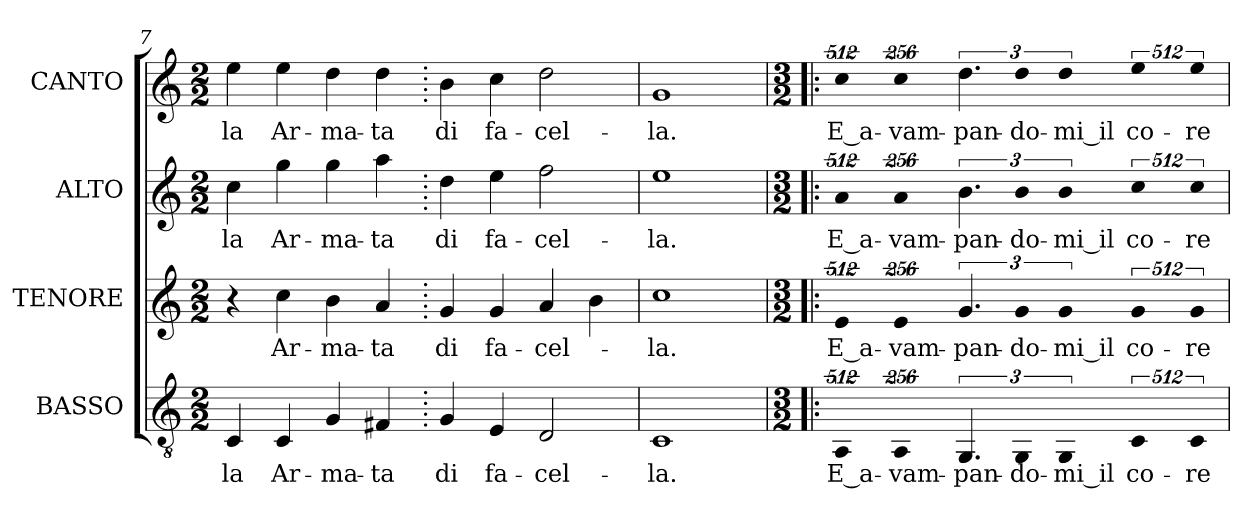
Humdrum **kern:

**kern	**text	**kern	**text	**kern	**text	**kern	**text
*part4	*part4	*part3	*part3	*part2	*part2	*part1	*part1
*staff4	*staff4	*staff3	*staff3	*staff2	*staff2	*staff1	*staff1
*I"BASSO	*	*I"TENORE	*	*I"ALTO	*	*I"CANTO	*
*clefGv2	*	*clefG2	*	*clefG2	*	*clefG2	*
*k[]	*	*k[]	*	*k[]	*	*k[]	*
*C:	*	*C:	*	*C:	*	*C:	*
*M2/2	*	*M2/2	*	*M2/2	*	*M2/2	*
=7	=7	=7	=7	=7	=7	=7	=7
!	!LO:LY:b:color=#000000	!	!	!	!	!	!
!	!	!	!	!	!LO:LY:b:color=#000000	!	!
!	!	!	!	!	!	!	!LO:LY:b:color=#000000
4Ci/	-la	4r	.	4cci\	-la	4eei\	-la
!	!LO:LY:b:color=#000000	!	!	!	!	!	!
!	!	!	!LO:LY:b:color=#000000	!	!	!	!
!	!	!	!	!	!LO:LY:b:color=#000000	!	!
!	!	!	!	!	!	!	!LO:LY:b:color=#000000
4Ci/	Ar-	4cci\	Ar-	4ggi\	Ar-	4eei\	Ar-
!	!LO:LY:b:color=#000000	!	!	!	!	!	!
!	!	!	!LO:LY:b:color=#000000	!	!	!	!
!	!	!	!	!	!LO:LY:b:color=#000000	!	!
!	!	!	!	!	!	!	!LO:LY:b:color=#000000
4Gi/	-ma-	4bi\	-ma-	4ggi\	-ma-	4ddi\	-ma-
!	!LO:LY:b:color=#000000	!	!	!	!	!	!
!	!	!	!LO:LY:b:color=#000000	!	!	!	!
!	!	!	!	!	!LO:LY:b:color=#000000	!	!
!	!	!	!	!	!	!	!LO:LY:b:color=#000000
4F#Xi/	-ta	4ai/	-ta	4aai\	-ta	4ddi\	-ta
=8.	=8.	=8.	=8.	=8.	=8.	=8.	=8.
!	!LO:LY:b:color=#000000	!	!	!	!	!	!
!	!	!	!LO:LY:b:color=#000000	!	!	!	!
!	!	!	!	!	!LO:LY:b:color=#000000	!	!
!	!	!	!	!	!	!	!LO:LY:b:color=#000000
4Gi/	di	4gi/	di	4ddi\	di	4bi\	di
!	!LO:LY:b:color=#000000	!	!	!	!	!	!
!	!	!	!LO:LY:b:color=#000000	!	!	!	!
!	!	!	!	!	!LO:LY:b:color=#000000	!	!
!	!	!	!	!	!	!	!LO:LY:b:color=#000000
4Ei/	fa-	4gi/	fa-	4eei\	fa-	4cci\	fa-
!	!LO:LY:b:color=#000000	!	!	!	!	!	!
!	!	!	!LO:LY:b:color=#000000	!	!	!	!
!	!	!	!	!	!LO:LY:b:color=#000000	!	!
!	!	!	!	!	!	!	!LO:LY:b:color=#000000
2Di/	-cel-	4ai/	-cel-	2ffi\	-cel-	2ddi\	-cel-
.	.	4bi\	.	.	.	.	.
=9	=9	=9	=9	=9	=9	=9	=9
!	!LO:LY:b:color=#000000	!	!	!	!	!	!
!	!	!	!LO:LY:b:color=#000000	!	!	!	!
!	!	!	!	!	!LO:LY:b:color=#000000	!	!
!	!	!	!	!	!	!	!LO:LY:b:color=#000000
1Ci	-la.	1cci	-la.	1eei	-la.	1gi	-la.
=10!|:	=10!|:	=10!|:	=10!|:	=10!|:	=10!|:	=10!|:	=10!|:
*M3/2	*	*M3/2	*	*M3/2	*	*M3/2	*
!LO:N:vis=2	!	!	!	!	!	!	!
!	!LO:LY:b:color=#000000	!LO:N:vis=2	!	!	!	!	!
!	!	!	!LO:LY:b:color=#000000	!LO:N:vis=2	!	!	!
!	!	!	!	!	!LO:LY:b:color=#000000	!LO:N:vis=2	!
!	!	!	!	!	!	!	!LO:LY:b:color=#000000
1024%341AAi/	E_a-	1024%341ei/	E_a-	1024%341ai/	E_a-	1024%341cci\	E_a-
!LO:N:vis=4	!	!	!	!	!	!	!
!	!LO:LY:b:color=#000000	!LO:N:vis=4	!	!	!	!	!
!	!	!	!LO:LY:b:color=#000000	!LO:N:vis=4	!	!	!
!	!	!	!	!	!LO:LY:b:color=#000000	!LO:N:vis=4	!
!	!	!	!	!	!	!	!LO:LY:b:color=#000000
1024%171AAi/	-vam-	1024%171ei/	-vam-	1024%171ai/	-vam-	1024%171cci\	-vam-
!	!LO:LY:b:color=#000000	!	!	!	!	!	!
!	!	!	!LO:LY:b:color=#000000	!	!	!	!
!	!	!	!	!	!LO:LY:b:color=#000000	!	!
!	!	!	!	!	!	!	!LO:LY:b:color=#000000
6.GGi/	-pan-	6.gi/	-pan-	6.bi\	-pan-	6.ddi\	-pan-
!LO:N:vis=8	!	!	!	!	!	!	!
!	!LO:LY:b:color=#000000	!LO:N:vis=8	!	!	!	!	!
!	!	!	!LO:LY:b:color=#000000	!LO:N:vis=8	!	!	!
!	!	!	!	!	!LO:LY:b:color=#000000	!LO:N:vis=8	!
!	!	!	!	!	!	!	!LO:LY:b:color=#000000
1024%85GGi/	-do-	1024%85gi/	-do-	1024%85bi\	-do-	1024%85ddi\	-do-
!LO:N:vis=4	!	!	!	!	!	!	!
!	!LO:LY:b:color=#000000	!LO:N:vis=4	!	!	!	!	!
!	!	!	!LO:LY:b:color=#000000	!LO:N:vis=4	!	!	!
!	!	!	!	!	!LO:LY:b:color=#000000	!LO:N:vis=4	!
!	!	!	!	!	!	!	!LO:LY:b:color=#000000
1024%171GGi/	-mi_il	1024%171gi/	-mi_il	1024%171bi\	-mi_il	1024%171ddi\	-mi_il
!LO:N:vis=2	!	!	!	!	!	!	!
!	!LO:LY:b:color=#000000	!LO:N:vis=2	!	!	!	!	!
!	!	!	!LO:LY:b:color=#000000	!LO:N:vis=2	!	!	!
!	!	!	!	!	!LO:LY:b:color=#000000	!LO:N:vis=2	!
!	!	!	!	!	!	!	!LO:LY:b:color=#000000
1024%341Ci/	co-	1024%341gi/	co-	1024%341cci\	co-	1024%341eei\	co-
!LO:N:vis=4	!	!	!	!	!	!	!
!	!LO:LY:b:color=#000000	!LO:N:vis=4	!	!	!	!	!
!	!	!	!LO:LY:b:color=#000000	!LO:N:vis=4	!	!	!
!	!	!	!	!	!LO:LY:b:color=#000000	!LO:N:vis=4	!
!	!	!	!	!	!	!	!LO:LY:b:color=#000000
1024%171Ci/	-re	1024%171gi/	-re	1024%171cci\	-re	1024%171eei\	-re
=	=	=	=	=	=	=	=
*-	*-	*-	*-	*-	*-	*-	*-
